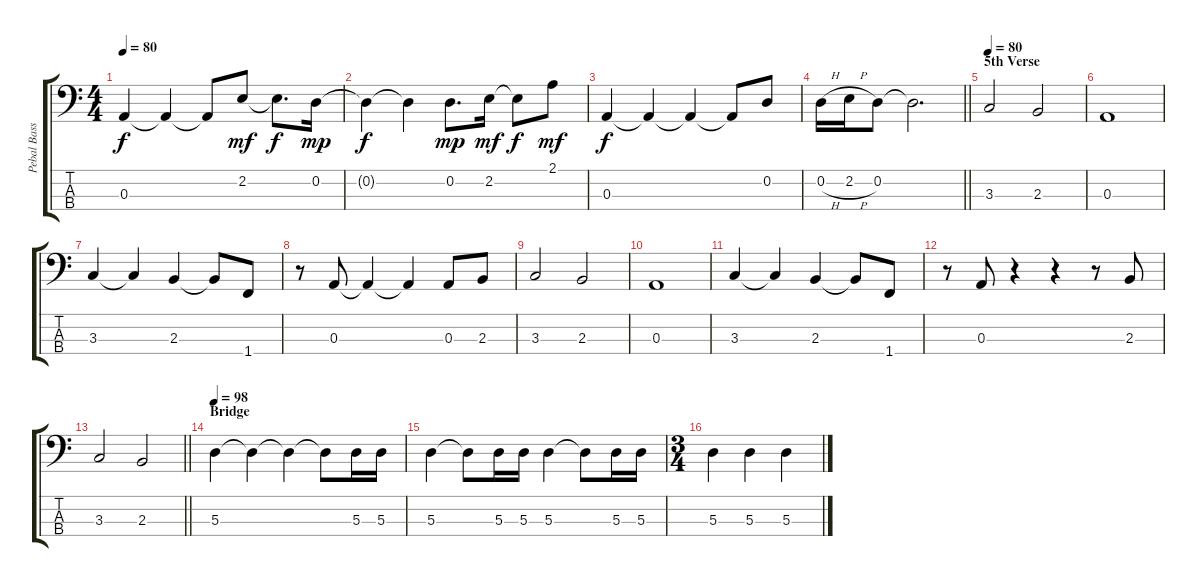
\track ("Pebal Bass" "Pebal Bass") {instrument electricbassfinger}
\staff {score tabs}
\tuning (G2 D2 A1 E1) {hide}
\ts (4 4)
\tempo 80
\clef f4
\ks c
0.3.4{dy f} 0.3{t}.4 0.3{t}.8 2.2.8{dy mf} 2.2{t}.8{d dy f} 0.2.16{dy mp} |
0.2{t}.4{dy f} 0.2{t}.4 0.2.8{d dy mp} 2.2.16{dy mf} 2.2{t}.8{dy f} 2.1.8{dy mf} |
0.3.4{dy f} 0.3{t}.4 0.3{t}.4 0.3{t}.8 0.2.8 |
\barLineRight lightlight
0.2{h}.16 2.2{h}.16 0.2.8 0.2{t}.2{d} |
\section ("" "5th Verse")
\tempo 80
3.3.2 2.3.2 |
0.3.1 |
3.3.4 3.3{t}.4 2.3.4 2.3{t}.8 1.4.8 |
r.8 0.3.8 0.3{t}.4 0.3{t}.4 0.3.8 2.3.8 |
3.3.2 2.3.2 |
0.3.1 |
3.3.4 3.3{t}.4 2.3.4 2.3{t}.8 1.4.8 |
r.8 0.3.8 r.4 r.4 r.8 2.3.8 |
\barLineRight lightlight
3.3.2 2.3.2 |
\section ("" "Bridge")
\tempo 98
5.3.4 5.3{t}.4 5.3{t}.4 5.3{t}.8 5.3.16 5.3.16 |
5.3.4 5.3{t}.8 5.3.16 5.3.16 5.3.4 5.3{t}.8 5.3.16 5.3.16 |
\ts (3 4)
5.3.4 5.3.4 5.3.4
